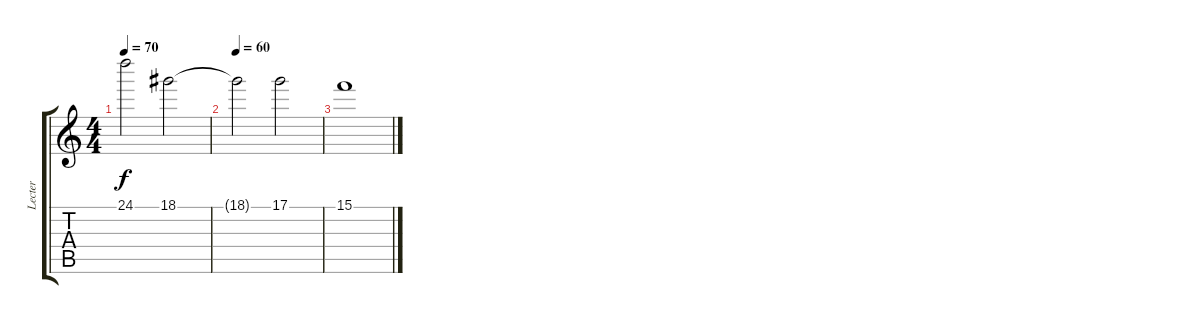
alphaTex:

\track ("Lecter" "Lecter") {instrument stringensemble1}
\staff {score tabs}
\tuning (D5 A3 F3 C3 G2 D2) {hide}
\ts (4 4)
\tempo 70
\clef g2
\ks c
24.1{t}.2{dy f} 18.1.2 |
\tempo 60
18.1{t}.2 17.1.2 |
15.1.1
